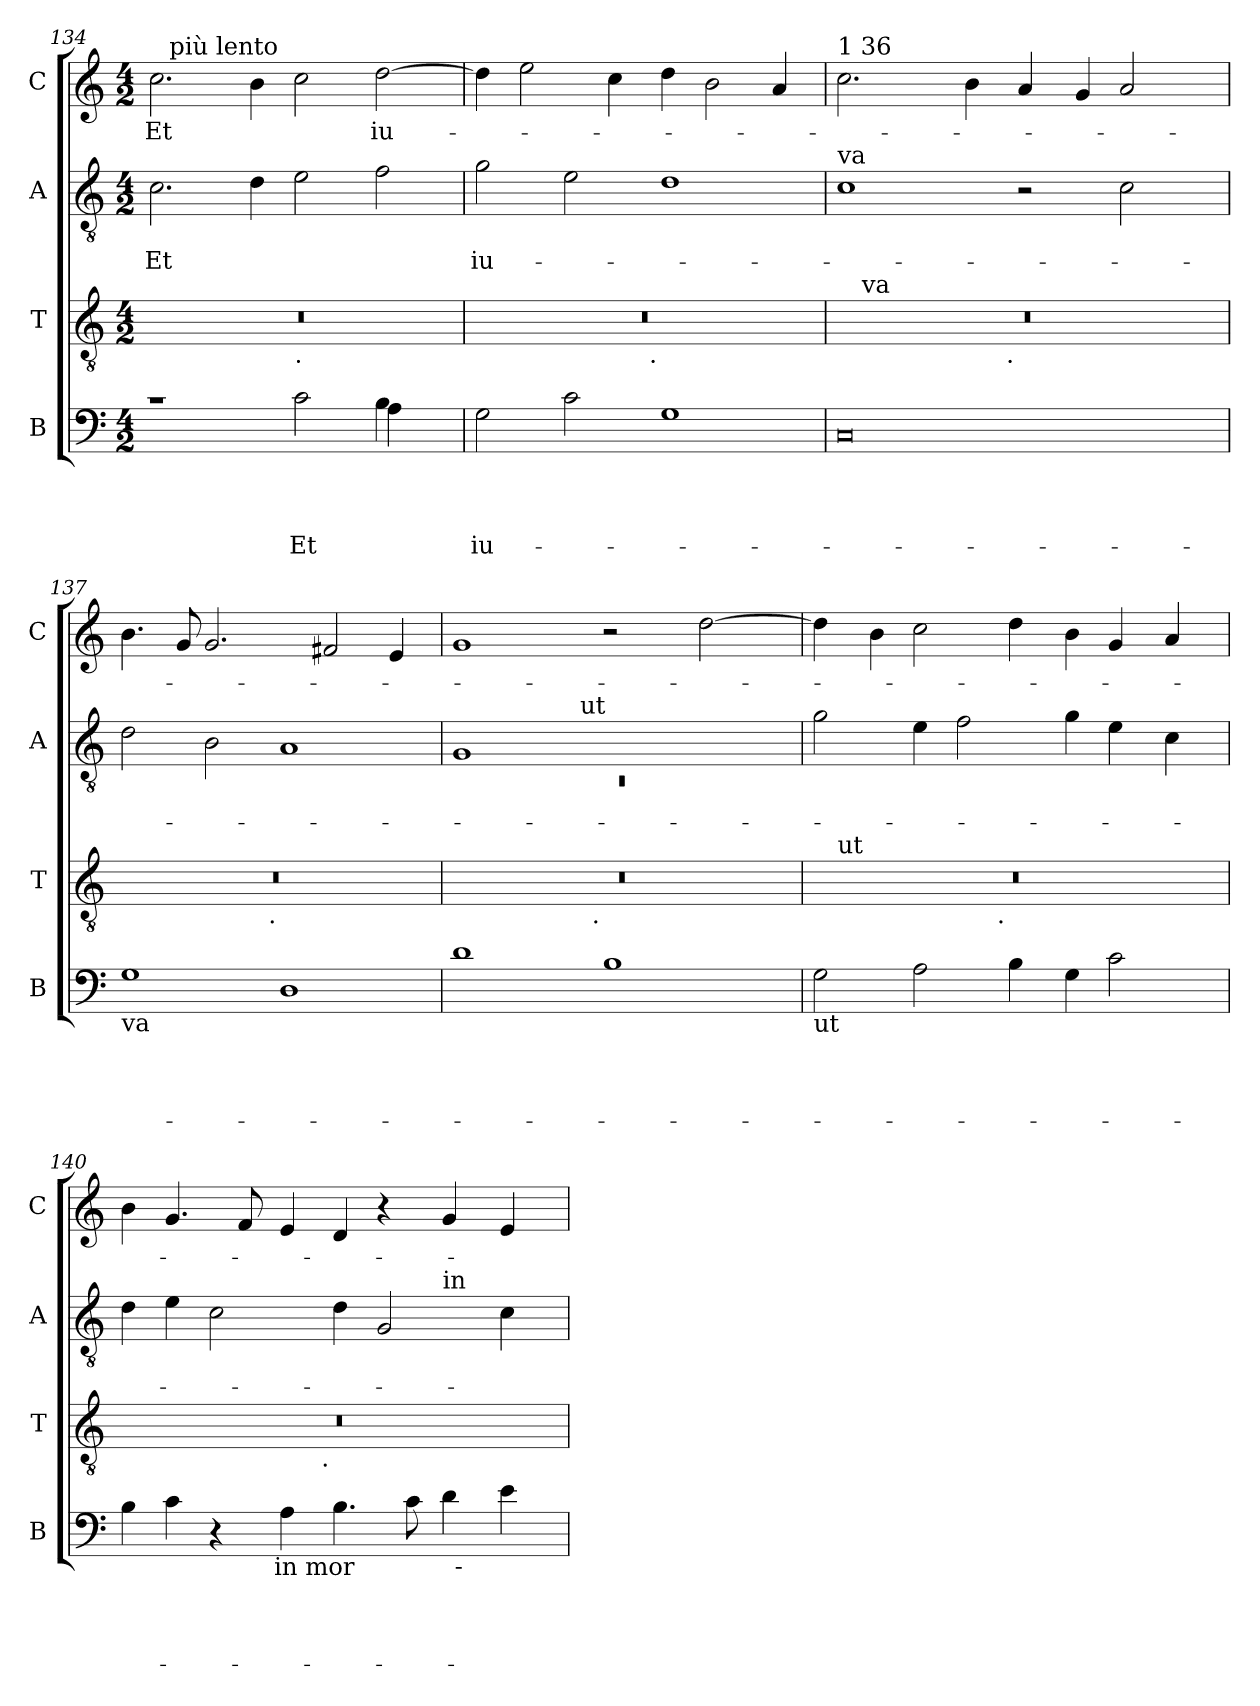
**kern	**text	**text	**text	**text	**kern	**kern	**text	**text	**kern	**text
*part4	*part4	*part4	*part4	*part4	*part3	*part2	*part2	*part2	*part1	*part1
*staff4	*staff4	*staff4	*staff4	*staff4	*staff3	*staff2	*staff2	*staff2	*staff1	*staff1
*I"B	*	*	*	*	*I"T	*I"A	*	*	*I"C	*
*I'B	*	*	*	*	*I'T	*I'A	*	*	*I'C	*
*clefF4	*	*	*	*	*clefGv2	*clefGv2	*	*	*clefG2	*
*k[]	*	*	*	*	*k[]	*k[]	*	*	*k[]	*
*C:	*	*	*	*	*C:	*C:	*	*	*C:	*
*M4/2	*	*	*	*	*M4/2	*M4/2	*	*	*M4/2	*
=134	=134	=134	=134	=134	=134	=134	=134	=134	=134	=134
*^	*	*	*	*	*	*	*	*	*	*
!	!	!	!	!	!	!	!	!	!LO:LY:b	!	!LO:LY:b
*	*	*	*	*	*	*^	*	*	*	*^	*
1rc	1.ryy	.	.	.	.	0r	1ryy	2.c\	.	Et	2.cc\	16ryy	Et
!	!	!	!	!	!	!	!	!	!	!	!	!LO:TX:a:t=più lento	!
.	.	.	.	.	.	.	.	.	.	.	.	1ryy	.
.	.	.	.	.	.	.	.	4d\	.	.	4b\	.	.
!	!	!	!	!	!	!	!LO:TX:b:t=.	!	!	!	!	!	!
!	!	!	!	!	!LO:LY:b	!	!	!	!	!	!	!	!
2c\	.	.	.	.	Et	.	1ryy	2e\	.	.	2cc\	.	.
.	.	.	.	.	.	.	.	.	.	.	.	2...ryy	.
!	!	!	!	!	!	!	!	!	!	!	!	!	!LO:LY:b
4B\	4A\	.	.	.	.	.	.	2f\	.	.	[>2dd\	.	iu-
4ryy	4ryy	.	.	.	.	.	.	.	.	.	.	.	.
=135	=135	=135	=135	=135	=135	=135	=135	=135	=135	=135	=135	=135	=135
!	!	!	!	!	!LO:LY:b	!	!	!	!	!LO:LY:b	!	!	!
*v	*v	*	*	*	*	*	*	*	*	*	*v	*v	*
2G\	.	.	.	iu-	0r	2ryy	2g\	.	iu-	4dd\]	.
.	.	.	.	.	.	.	.	.	.	2ee\	.
2c\	.	.	.	.	.	4...ryy	2e\	.	.	.	.
.	.	.	.	.	.	.	.	.	.	4cc\	.
!	!	!	!	!	!	!LO:TX:b:t=.	!	!	!	!	!
.	.	.	.	.	.	1ryy	.	.	.	.	.
1G	.	.	.	.	.	.	1d	.	.	4dd\	.
.	.	.	.	.	.	.	.	.	.	2b\	.
.	.	.	.	.	.	.	.	.	.	4a/	.
.	.	.	.	.	.	32ryy	.	.	.	.	.
!!LO:LB:g=z
=136	=136	=136	=136	=136	=136	=136	=136	=136	=136	=136	=136
!	!	!	!	!	!	!	!	!	!	!LO:TX:a:t=1 36	!
!	!	!	!	!	!	!	!LO:TX:a:t=va	!	!	!	!
*	*	*	*	*	*	*^	*	*	*	*	*
0C	.	.	.	.	0r	16.ryy	2ryy	1c	.	.	2.cc\	.
!	!	!	!	!	!	!LO:TX:a:t=va	!	!	!	!	!	!
.	.	.	.	.	.	1ryy	.	.	.	.	.	.
.	.	.	.	.	.	.	4...ryy	.	.	.	.	.
.	.	.	.	.	.	.	.	.	.	.	4b\	.
!	!	!	!	!	!	!	!LO:TX:b:t=.	!	!	!	!	!
.	.	.	.	.	.	.	1ryy	.	.	.	.	.
.	.	.	.	.	.	.	.	2r	.	.	4a/	.
.	.	.	.	.	.	2ryy	.	.	.	.	.	.
.	.	.	.	.	.	.	.	.	.	.	4g/	.
.	.	.	.	.	.	.	.	2c\	.	.	2a/	.
.	.	.	.	.	.	4ryy	.	.	.	.	.	.
.	.	.	.	.	.	8ryy	.	.	.	.	.	.
.	.	.	.	.	.	32ryy	32ryy	.	.	.	.	.
=137	=137	=137	=137	=137	=137	=137	=137	=137	=137	=137	=137	=137
!LO:TX:b:t=va	!	!	!	!	!	!	!	!	!	!	!	!
*	*	*	*	*	*	*v	*v	*	*	*	*	*
1G	.	.	.	.	0r	2ryy	2d\	.	.	4.b\	.
.	.	.	.	.	.	.	.	.	.	8g/	.
.	.	.	.	.	.	4...ryy	2B\	.	.	2.g/	.
!	!	!	!	!	!	!LO:TX:b:t=.	!	!	!	!	!
.	.	.	.	.	.	1ryy	.	.	.	.	.
1D	.	.	.	.	.	.	1A	.	.	.	.
.	.	.	.	.	.	.	.	.	.	2f#/	.
.	.	.	.	.	.	.	.	.	.	4e/	.
.	.	.	.	.	.	32ryy	.	.	.	.	.
=138	=138	=138	=138	=138	=138	=138	=138	=138	=138	=138	=138
*	*	*	*	*	*	*	*^	*	*	*	*
!	!	!	!	!	!	!	!	!LO:N:vis=1	!	!	!	!
*	*	*	*	*	*	*	*	*^	*	*	*	*
1d	.	.	.	.	0r	2ryy	1G	0rC	2...ryy	.	.	1g	.
.	.	.	.	.	.	4...ryy	.	.	.	.	.	.	.
!	!	!	!	!	!	!	!	!	!LO:TX:a:t=ut	!	!	!	!
.	.	.	.	.	.	.	.	.	1ryy	.	.	.	.
!	!	!	!	!	!	!LO:TX:b:t=.	!	!	!	!	!	!	!
.	.	.	.	.	.	1ryy	.	.	.	.	.	.	.
1B	.	.	.	.	.	.	4ryy	.	.	.	.	2r	.
.	.	.	.	.	.	.	32ryy	.	.	.	.	.	.
.	.	.	.	.	.	.	2ryy	.	.	.	.	.	.
.	.	.	.	.	.	.	.	.	.	.	.	[>2dd\	.
.	.	.	.	.	.	.	8..ryy	.	.	.	.	.	.
.	.	.	.	.	.	.	.	.	16ryy	.	.	.	.
.	.	.	.	.	.	32ryy	.	.	.	.	.	.	.
=139	=139	=139	=139	=139	=139	=139	=139	=139	=139	=139	=139	=139	=139
!LO:TX:b:t=ut	!	!	!	!	!	!	!	!	!	!	!	!	!
*	*	*	*	*	*	*^	*v	*v	*v	*	*	*	*
2G\	.	.	.	.	0r	16.ryy	2ryy	2g\	.	.	4dd\]	.
!	!	!	!	!	!	!LO:TX:a:t=ut	!	!	!	!	!	!
.	.	.	.	.	.	1ryy	.	.	.	.	.	.
.	.	.	.	.	.	.	.	.	.	.	4b\	.
2A\	.	.	.	.	.	.	4...ryy	4e\	.	.	2cc\	.
.	.	.	.	.	.	.	.	2f\	.	.	.	.
!	!	!	!	!	!	!	!LO:TX:b:t=.	!	!	!	!	!
.	.	.	.	.	.	.	1ryy	.	.	.	.	.
4B\	.	.	.	.	.	.	.	.	.	.	4dd\	.
.	.	.	.	.	.	2ryy	.	.	.	.	.	.
4G\	.	.	.	.	.	.	.	4g\	.	.	4b\	.
2c\	.	.	.	.	.	.	.	4e\	.	.	4g/	.
.	.	.	.	.	.	4ryy	.	.	.	.	.	.
.	.	.	.	.	.	.	.	4c\	.	.	4a/	.
.	.	.	.	.	.	8ryy	.	.	.	.	.	.
.	.	.	.	.	.	32ryy	32ryy	.	.	.	.	.
*	*	*	*	*	*	*v	*v	*	*	*	*	*
=140	=140	=140	=140	=140	=140	=140	=140	=140	=140	=140	=140
*^	*	*	*	*	*	*	*^	*	*	*	*
*	*^	*	*	*	*	*	*	*	*	*	*	*	*
4B\	3%2ryy	1ryy	.	.	.	.	0r	2ryy	4d\	1.ryy	.	.	4b\	.
4c\	.	.	.	.	.	.	.	.	4e\	.	.	.	4.g/	.
4r	.	.	.	.	.	.	.	4...ryy	2c\	.	.	.	.	.
.	.	.	.	.	.	.	.	.	.	.	.	.	8f/	.
.	24..ryy	.	.	.	.	.	.	.	.	.	.	.	.	.
!	!LO:TX:b:t=in mor	!	!	!	!	!	!	!	!	!	!	!	!	!
.	3%2ryy	.	.	.	.	.	.	.	.	.	.	.	.	.
4A\	.	.	.	.	.	.	.	.	.	.	.	.	4e/	.
!	!	!	!	!	!	!	!	!LO:TX:b:t=.	!	!	!	!	!	!
.	.	.	.	.	.	.	.	1ryy	.	.	.	.	.	.
4.B\	.	2ryy	.	.	.	.	.	.	4d\	.	.	.	4d/	.
.	.	.	.	.	.	.	.	.	2G/	.	.	.	4r	.
8c\	.	.	.	.	.	.	.	.	.	.	.	.	.	.
.	3ryy	.	.	.	.	.	.	.	.	.	.	.	.	.
!	!	!	!	!	!	!	!	!	!	!LO:TX:a:t=in	!	!	!	!
4d\	.	32ryy	.	.	.	.	.	.	.	2ryy	.	.	4g/	.
!	!	!LO:TX:b:t=-	!	!	!	!	!	!	!	!	!	!	!	!
.	.	4...ryy	.	.	.	.	.	.	.	.	.	.	.	.
.	6ryy	.	.	.	.	.	.	.	.	.	.	.	.	.
4e\	.	.	.	.	.	.	.	.	4c\	.	.	.	4e/	.
.	12ryy	.	.	.	.	.	.	.	.	.	.	.	.	.
.	.	.	.	.	.	.	.	32ryy	.	.	.	.	.	.
.	96ryy	.	.	.	.	.	.	.	.	.	.	.	.	.
*v	*v	*v	*	*	*	*	*	*	*v	*v	*	*	*	*
*	*	*	*	*	*v	*v	*	*	*	*	*
=	=	=	=	=	=	=	=	=	=	=
*-	*-	*-	*-	*-	*-	*-	*-	*-	*-	*-
